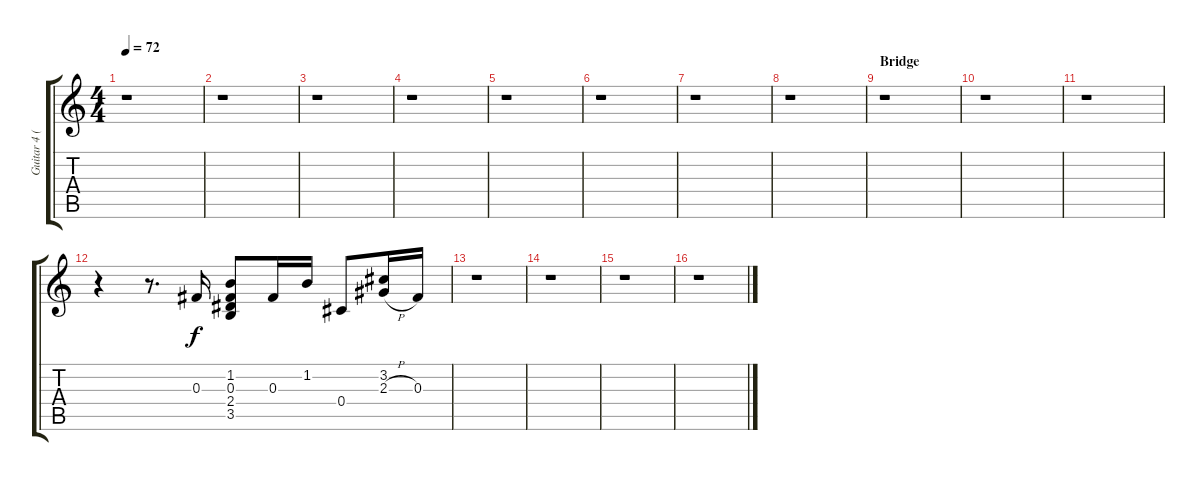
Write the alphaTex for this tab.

\track ("Guitar 4 (Slash)" "Guitar 4 (") {instrument acousticguitarsteel}
\staff {score tabs}
\tuning (Eb4 Bb3 Gb3 Db3 Ab2 Eb2) {hide}
\ts (4 4)
\tempo 72
\clef g2
\ks c
r.1{dy f} |
r.1 |
r.1 |
r.1 |
r.1 |
r.1 |
r.1 |
r.1 |
\section ("" "Bridge")
r.1 |
r.1 |
r.1 |
r.4 r.8{d} 0.3.16 (1.2 0.3 2.4 3.5).8 0.3.16 1.2.16 0.4.8 (3.2 2.3{h}).16 0.3.16 |
r.1 |
r.1 |
r.1 |
r.1
